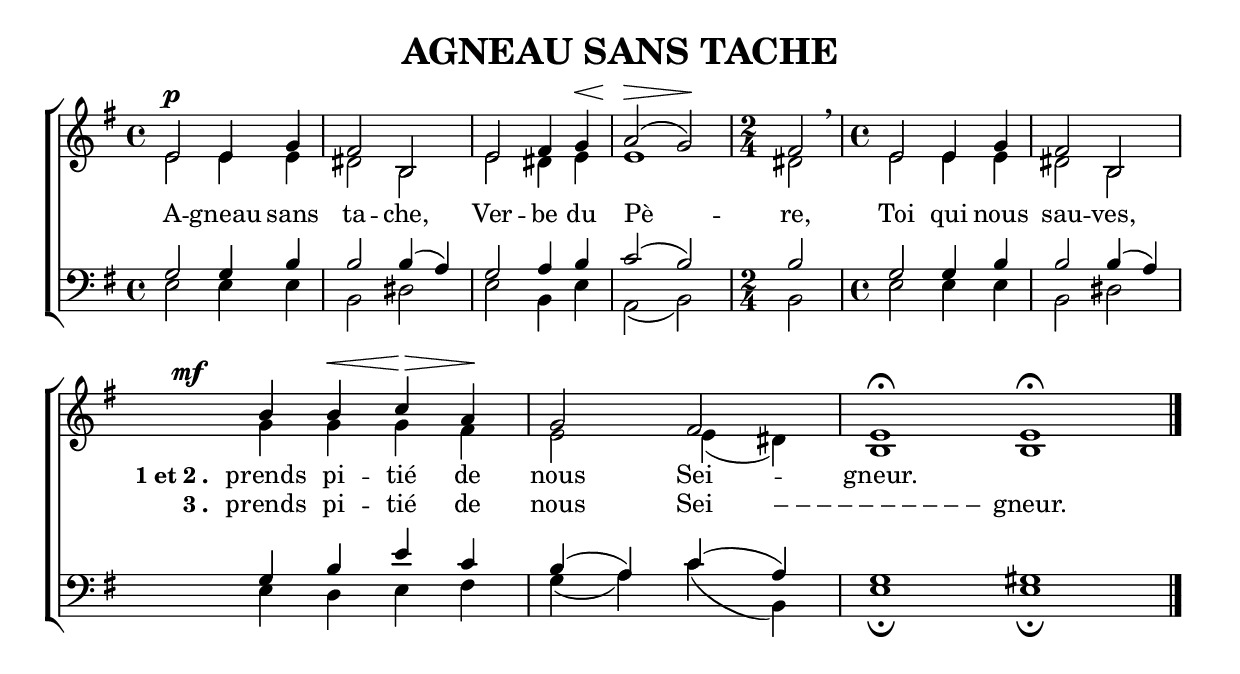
\include "italiano.ly"
\header {
title = "AGNEAU SANS TACHE"
}
\paper{
indent = #0
}

\markup " "
\markup " "

\score {
\new ChoirStaff <<
\new Staff << \time 4/4 \key sol \major
\relative do' {
\stemUp
mi2^\p mi4 sol fad2 si, mi fad4 sol ^\< la2 \! ^\> ^(sol) \! \time 2/4 fad \breathe \time 4/4  mi mi4 sol4 fad2 si, \break
s2 s2 ^\mf \bar "" si'4 si ^\< do \! ^\>  la \! sol2 fad mi1^\fermata \bar ":|" mi^\fermata \bar "|."
}
\addlyrics { 
A -- gneau sans ta -- che, Ver -- be du Pè -- re, Toi qui nous sau -- ves,
\set stanza = "1 et 2 . " prends pi -- tié de nous Sei -- gneur.
}

\addlyrics { 
\repeat unfold 15 \skip 1
\set stanza = "3 . " prends pi -- tié de nous Sei "– – – – – – – – – – " gneur.
}


\relative do'{
\stemDown
mi2 mi4 mi red2 si mi red4 mi mi1 red2 mi mi4 mi red2 si
s1 sol'4 sol sol fad mi2 mi4 _(red) si1 si
}
>>
\new Staff { 
\clef bass
\key sol \major
<< 
\relative do'{
\stemUp
sol2 sol4 si si2 si4 ^(la) sol2 la4 si do2 ^(si) si sol sol4 si si2 si4 ^(la)
s1 \bar "" sol4 si mi do si ^(la) do ^(la) sol1_\fermata sold_\fermata
} \\
\relative do {
 \stemDown 
mi2 mi4 mi si2 red mi si4 mi la,2 (si) si mi mi4 mi si2 red
s1 mi4 re mi fad sol _(la) do _(si,) mi1 mi
} 
>>
}
>>
\layout {
\context {
         \Score
         \remove "Bar_number_engraver"

  }
}

  \midi {
    \context {
      \Score
      tempoWholesPerMinute = #(ly:make-moment 90 4)
      }
    }

}